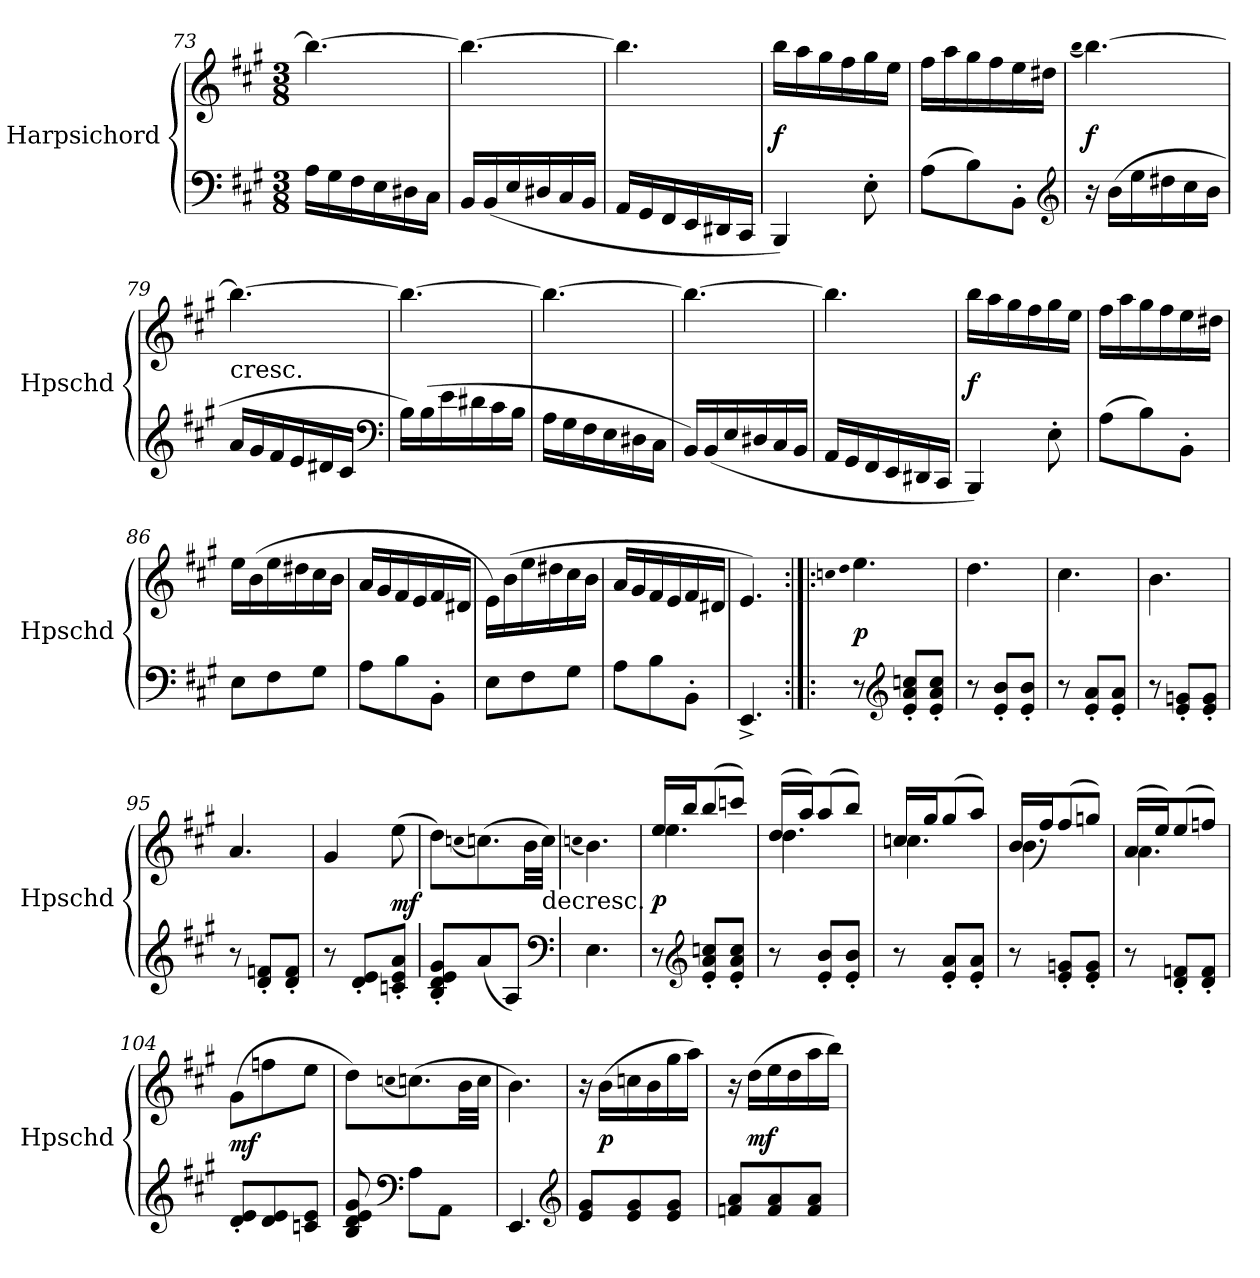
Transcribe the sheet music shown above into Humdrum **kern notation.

**kern	**kern	**dynam
*part1	*part1	*part1
*staff2	*staff1	*staff1/2
*I"Harpsichord	*	*
*I'Hpschd	*	*
*clefF4	*clefG2	*
*k[f#c#g#]	*k[f#c#g#]	*
*A:	*A:	*
*M3/8	*M3/8	*
=73	=73	=73
16A\LL	4.bb\_	.
16G#\	.	.
16F#\	.	.
16E\	.	.
16D#X\	.	.
16C#\JJ	.	.
=74	=74	=74
16BB/LL	4.bb\_	.
(16BB/	.	.
16E/	.	.
16D#X/	.	.
16C#/	.	.
16BB/JJ	.	.
=75	=75	=75
16AA/LL	4.bb\]	.
16GG#/	.	.
16FF#/	.	.
16EE/	.	.
16DD#X/	.	.
16CC#/JJ	.	.
=76	=76	=76
4BBB/)	16bb\LL	f
.	16aa\	.
.	16gg#\	.
.	16ff#\	.
8E'\	16gg#\	.
.	16ee\JJ	.
=77	=77	=77
(8A\L	16ff#\LL	.
.	16aa\	.
8B\)	16gg#\	.
.	16ff#\	.
8BB'\J	16ee\	.
.	16dd#X\JJ	.
*clefG2	*	*
=78	=78	=78
.	(qbb	.
16r	[4.bb\)	f
(16b\LL	.	.
16ee\	.	.
16dd#X\	.	.
16cc#\	.	.
16b\JJ	.	.
=79	=79	=79
!	!LO:TX:c:t=cresc.	!
16a/LL	4.bb\_	.
16g#/	.	.
16f#/	.	.
16e/	.	.
16d#X/	.	.
16c#/JJ	.	.
*clefF4	*	*
=80	=80	=80
16B\LL)	4.bb\_	.
(16B\	.	.
16e\	.	.
16d#X\	.	.
16c#\	.	.
16B\JJ	.	.
=81	=81	=81
16A\LL	4.bb\_	.
16G#\	.	.
16F#\	.	.
16E\	.	.
16D#X\	.	.
16C#\JJ	.	.
=82	=82	=82
16BB/LL)	4.bb\_	.
(16BB/	.	.
16E/	.	.
16D#X/	.	.
16C#/	.	.
16BB/JJ	.	.
=83	=83	=83
16AA/LL	4.bb\]	.
16GG#/	.	.
16FF#/	.	.
16EE/	.	.
16DD#X/	.	.
16CC#/JJ	.	.
=84	=84	=84
4BBB/)	16bb\LL	f
.	16aa\	.
.	16gg#\	.
.	16ff#\	.
8E'\	16gg#\	.
.	16ee\JJ	.
=85	=85	=85
(8A\L	16ff#\LL	.
.	16aa\	.
8B\)	16gg#\	.
.	16ff#\	.
8BB'\J	16ee\	.
.	16dd#X\JJ	.
=86	=86	=86
8E\L	16ee\LL	.
.	(16b\	.
8F#\	16ee\	.
.	16dd#X\	.
8G#\J	16cc#\	.
.	16b\JJ	.
=87	=87	=87
8A\L	16a/LL	.
.	16g#/	.
8B\	16f#/	.
.	16e/	.
8BB'\J	16f#/	.
.	16d#X/JJ	.
=88	=88	=88
8E\L	16e\LL)	.
.	(16b\	.
8F#\	16ee\	.
.	16dd#X\	.
8G#\J	16cc#\	.
.	16b\JJ	.
=89	=89	=89
8A\L	16a/LL	.
.	16g#/	.
8B\	16f#/	.
.	16e/	.
8BB'\J	16f#/	.
.	16d#X/JJ	.
=90	=90	=90
4.EE^/	4.e/)	.
=91:|!|:	=91:|!|:	=91:|!|:
.	qccn	.
.	qdd	.
8r	4.ee\	p
*clefG2	*	*
8e'/ 8a'/ 8ccn'/L	.	.
8e'/ 8a'/ 8cc'/J	.	.
=92	=92	=92
8r	4.dd\	.
8e'/ 8b'/L	.	.
8e'/ 8b'/J	.	.
=93	=93	=93
8r	4.cc#\	.
8e'/ 8a'/L	.	.
8e'/ 8a'/J	.	.
=94	=94	=94
8r	4.b\	.
8e'/ 8gn'/L	.	.
8e'/ 8g'/J	.	.
=95	=95	=95
8r	4.a/	.
8d'/ 8fn'/L	.	.
8d'/ 8f'/J	.	.
=96	=96	=96
8r	4g#/	.
8d'/ 8e'/L	.	.
8cn'/ 8e'/ 8a'/J	(8ee\	mf
=97	=97	=97
8B'/ 8d'/ 8e'/ 8g#'/L	8dd\L)	.
.	(qccn	.
(8a/	(8.ccn\)	.
8A/J)	.	.
.	32b\LL	.
!	!LO:TX:c:t=decresc.	!
.	32cc\JJJ)	.
*clefF4	*	*
=98	=98	=98
.	(qccn	.
4.E\	4.b\)	.
=99	=99	=99
*	*^	*
8r	16ee/LL	4.ee\	p
.	16bb/J	.	.
*clefG2	*	*	*
8e'/ 8a'/ 8ccn'/L	(8bb/	.	.
8e'/ 8a'/ 8cc'/J	8cccn/J)	.	.
=100	=100	=100	=100
8r	(16dd/LL	4.dd\	.
.	16aa/J)	.	.
8e'/ 8b'/L	(8aa/	.	.
8e'/ 8b'/J	8bb/J)	.	.
=101	=101	=101	=101
8r	16ccn/LL	4.ccn\	.
.	16gg#/J	.	.
8e'/ 8a'/L	(8gg#/	.	.
8e'/ 8a'/J	8aa/J)	.	.
=102	=102	=102	=102
8r	16b/LL	(4.b\	.
.	16ff#/J)	.	.
8e'/ 8gn'/L	(8ff#/	.	.
8e'/ 8g'/J	8ggn/J)	.	.
=103	=103	=103	=103
8r	(16a/LL	4.a\	.
.	16ee/J)	.	.
8d'/ 8fn'/L	(8ee/	.	.
8d'/ 8f'/J	8ffn/J)	.	.
*	*v	*v	*
=104	=104	=104
8d'/ 8e'/L	(8g#\L	mf
8d/ 8e/	8ffn\	.
8cn/ 8e/J	8ee\J	.
=105	=105	=105
8B/ 8d/ 8e/ 8g#/	8dd\L)	.
*clefF4	*	*
.	(qccn	.
8A\L	(8.ccn\)	.
8AA\J	.	.
.	32b\LL	.
.	32cc\JJJ	.
=106	=106	=106
4.EE/	4.b\)	.
*clefG2	*	*
=107	=107	=107
8e/ 8g#/L	16r	.
.	(16b\LL	p
8e/ 8g#/	16ccn\	.
.	16b\	.
8e/ 8g#/J	16gg#\	.
.	16aa\JJ)	.
=108	=108	=108
8fn/ 8a/L	16r	.
.	(16dd\LL	mf
8f/ 8a/	16ee\	.
.	16dd\	.
8f/ 8a/J	16aa\	.
.	16bb\JJ)	.
=	=	=
*-	*-	*-
